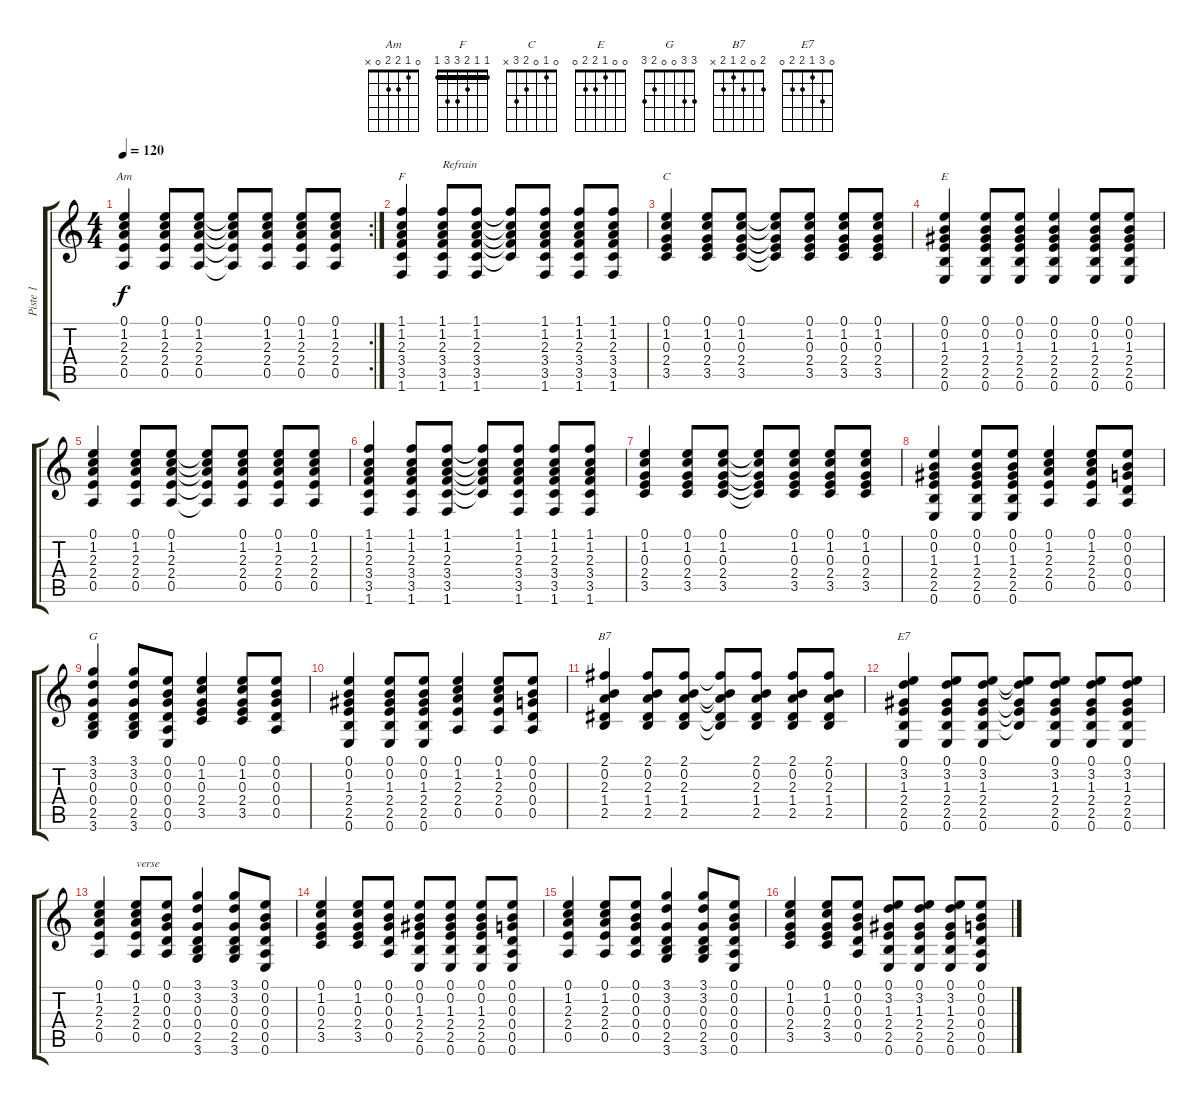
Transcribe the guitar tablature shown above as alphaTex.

\track ("Piste 1" "Piste 1") {instrument acousticguitarnylon}
\staff {score tabs}
\tuning (E4 B3 G3 D3 A2 E2) {hide}
\chord ("Am" 0 1 2 2 0 x)
\chord ("F" 1 1 2 3 3 1) {barre 1}
\chord ("C" 0 1 0 2 3 x)
\chord ("E" 0 0 1 2 2 0)
\chord ("G" 3 3 0 0 2 3)
\chord ("B7" 2 0 2 1 2 x)
\chord ("E7" 0 3 1 2 2 0)
\rc 2
\ts (4 4)
\tempo 120
\clef g2
\ks c
(0.1 1.2 2.3 2.4 0.5).4{ch "Am" dy f} (0.1 1.2 2.3 2.4 0.5).8 (0.1 1.2 2.3 2.4 0.5).8 (0.1{t} 1.2{t} 2.3{t} 2.4{t} 0.5{t}).8 (0.1 1.2 2.3 2.4 0.5).8 (0.1 1.2 2.3 2.4 0.5).8 (0.1 1.2 2.3 2.4 0.5).8 |
(1.1 1.2 2.3 3.4 3.5 1.6).4{ch "F"} (1.1 1.2 2.3 3.4 3.5 1.6).8{txt "Refrain "} (1.1 1.2 2.3 3.4 3.5 1.6).8 (1.1{t} 1.2{t} 2.3{t} 3.4{t} 3.5{t}).8 (1.1 1.2 2.3 3.4 3.5 1.6).8 (1.1 1.2 2.3 3.4 3.5 1.6).8 (1.1 1.2 2.3 3.4 3.5 1.6).8 |
(0.1 1.2 0.3 2.4 3.5).4{ch "C"} (0.1 1.2 0.3 2.4 3.5).8 (0.1 1.2 0.3 2.4 3.5).8 (0.1{t} 1.2{t} 0.3{t} 2.4{t} 3.5{t}).8 (0.1 1.2 0.3 2.4 3.5).8 (0.1 1.2 0.3 2.4 3.5).8 (0.1 1.2 0.3 2.4 3.5).8 |
(0.1 0.2 1.3 2.4 2.5 0.6).4{ch "E"} (0.1 0.2 1.3 2.4 2.5 0.6).8 (0.1 0.2 1.3 2.4 2.5 0.6).8 (0.1 0.2 1.3 2.4 2.5 0.6).4 (0.1 0.2 1.3 2.4 2.5 0.6).8 (0.1 0.2 1.3 2.4 2.5 0.6).8 |
(0.1 1.2 2.3 2.4 0.5).4 (0.1 1.2 2.3 2.4 0.5).8 (0.1 1.2 2.3 2.4 0.5).8 (0.1{t} 1.2{t} 2.3{t} 2.4{t} 0.5{t}).8 (0.1 1.2 2.3 2.4 0.5).8 (0.1 1.2 2.3 2.4 0.5).8 (0.1 1.2 2.3 2.4 0.5).8 |
(1.1 1.2 2.3 3.4 3.5 1.6).4 (1.1 1.2 2.3 3.4 3.5 1.6).8 (1.1 1.2 2.3 3.4 3.5 1.6).8 (1.1{t} 1.2{t} 2.3{t} 3.4{t} 3.5{t}).8 (1.1 1.2 2.3 3.4 3.5 1.6).8 (1.1 1.2 2.3 3.4 3.5 1.6).8 (1.1 1.2 2.3 3.4 3.5 1.6).8 |
(0.1 1.2 0.3 2.4 3.5).4 (0.1 1.2 0.3 2.4 3.5).8 (0.1 1.2 0.3 2.4 3.5).8 (0.1{t} 1.2{t} 0.3{t} 2.4{t} 3.5{t}).8 (0.1 1.2 0.3 2.4 3.5).8 (0.1 1.2 0.3 2.4 3.5).8 (0.1 1.2 0.3 2.4 3.5).8 |
(0.1 0.2 1.3 2.4 2.5 0.6).4 (0.1 0.2 1.3 2.4 2.5 0.6).8 (0.1 0.2 1.3 2.4 2.5 0.6).8 (0.1 1.2 2.3 2.4 0.5).4 (0.1 1.2 2.3 2.4 0.5).8 (0.1 0.2 0.3 0.4 0.5).8 |
(3.1 3.2 0.3 0.4 2.5 3.6).4{ch "G"} (3.1 3.2 0.3 0.4 2.5 3.6).8 (0.1 0.2 0.3 0.4 0.5 0.6).8 (0.1 1.2 0.3 2.4 3.5).4 (0.1 1.2 0.3 2.4 3.5).8 (0.1 0.2 0.3 0.4 0.5).8 |
(0.1 0.2 1.3 2.4 2.5 0.6).4 (0.1 0.2 1.3 2.4 2.5 0.6).8 (0.1 0.2 1.3 2.4 2.5 0.6).8 (0.1 1.2 2.3 2.4 0.5).4 (0.1 1.2 2.3 2.4 0.5).8 (0.1 0.2 0.3 0.4 0.5).8 |
(2.1 0.2 2.3 1.4 2.5).4{ch "B7"} (2.1 0.2 2.3 1.4 2.5).8 (2.1 0.2 2.3 1.4 2.5).8 (2.1{t} 0.2{t} 2.3{t} 1.4{t} 2.5{t}).8 (2.1 0.2 2.3 1.4 2.5).8 (2.1 0.2 2.3 1.4 2.5).8 (2.1 0.2 2.3 1.4 2.5).8 |
(0.1 3.2 1.3 2.4 2.5 0.6).4{ch "E7"} (0.1 3.2 1.3 2.4 2.5 0.6).8 (0.1 3.2 1.3 2.4 2.5 0.6).8 (0.1{t} 3.2{t} 1.3{t} 2.4{t} 2.5{t}).8 (0.1 3.2 1.3 2.4 2.5 0.6).8 (0.1 3.2 1.3 2.4 2.5 0.6).8 (0.1 3.2 1.3 2.4 2.5 0.6).8 |
(0.1 1.2 2.3 2.4 0.5).4 (0.1 1.2 2.3 2.4 0.5).8{txt "verse "} (0.1 0.2 0.3 0.4 0.5).8 (3.1 3.2 0.3 0.4 2.5 3.6).4 (3.1 3.2 0.3 0.4 2.5 3.6).8 (0.1 0.2 0.3 0.4 0.5 0.6).8 |
(0.1 1.2 0.3 2.4 3.5).4 (0.1 1.2 0.3 2.4 3.5).8 (0.1 0.2 0.3 0.4 0.5).8 (0.1 0.2 1.3 2.4 2.5 0.6).8 (0.1 0.2 1.3 2.4 2.5 0.6).8 (0.1 0.2 1.3 2.4 2.5 0.6).8 (0.1 0.2 0.3 0.4 0.5 0.6).8 |
(0.1 1.2 2.3 2.4 0.5).4 (0.1 1.2 2.3 2.4 0.5).8 (0.1 0.2 0.3 0.4 0.5).8 (3.1 3.2 0.3 0.4 2.5 3.6).4 (3.1 3.2 0.3 0.4 2.5 3.6).8 (0.1 0.2 0.3 0.4 0.5 0.6).8 |
(0.1 1.2 0.3 2.4 3.5).4 (0.1 1.2 0.3 2.4 3.5).8 (0.1 0.2 0.3 0.4 0.5).8 (0.1 3.2 1.3 2.4 2.5 0.6).8 (0.1 3.2 1.3 2.4 2.5 0.6).8 (0.1 3.2 1.3 2.4 2.5 0.6).8 (0.1 0.2 0.3 0.4 0.5 0.6).8
